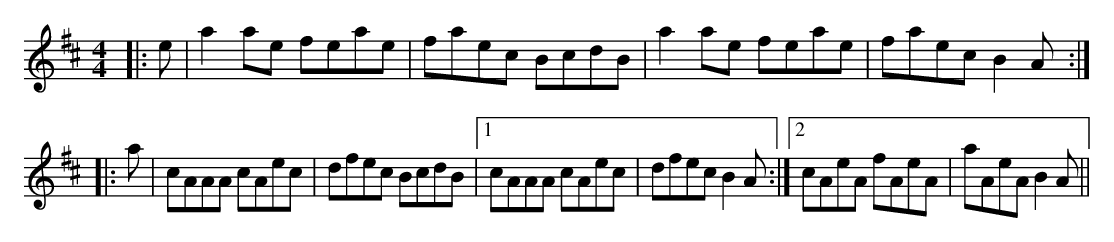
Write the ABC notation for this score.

X:1
M:4/4
K:Amix
|:e|a2 ae feae|faec BcdB|a2 ae feae|faec B2 A:|
|:a|cAAA cAec|dfec BcdB|1 cAAA cAec|dfec B2A:|2 cAeA fAeA|aAeA B2 A||
